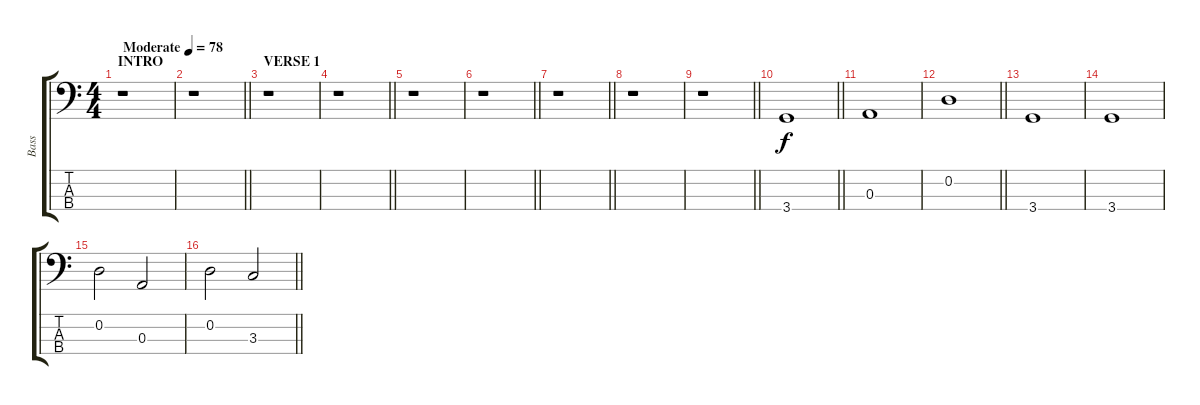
\track ("Bass" "Bass") {instrument electricbassfinger}
\staff {score tabs}
\tuning (G2 D2 A1 E1) {hide}
\ts (4 4)
\section ("" "INTRO")
\tempo (78 "Moderate")
\clef f4
\ks c
r.1{dy f instrument electricbassfinger} |
\barLineRight lightlight
r.1 |
\section ("" "VERSE 1")
r.1 |
\barLineRight lightlight
r.1 |
r.1 |
\barLineRight lightlight
r.1 |
\barLineRight lightlight
r.1 |
r.1 |
\barLineRight lightlight
r.1 |
\barLineRight lightlight
3.4.1 |
\section ("" "")
0.3.1 |
\barLineRight lightlight
0.2.1 |
3.4.1 |
3.4.1 |
0.2.2 0.3.2 |
\barLineRight lightlight
0.2.2 3.3.2
